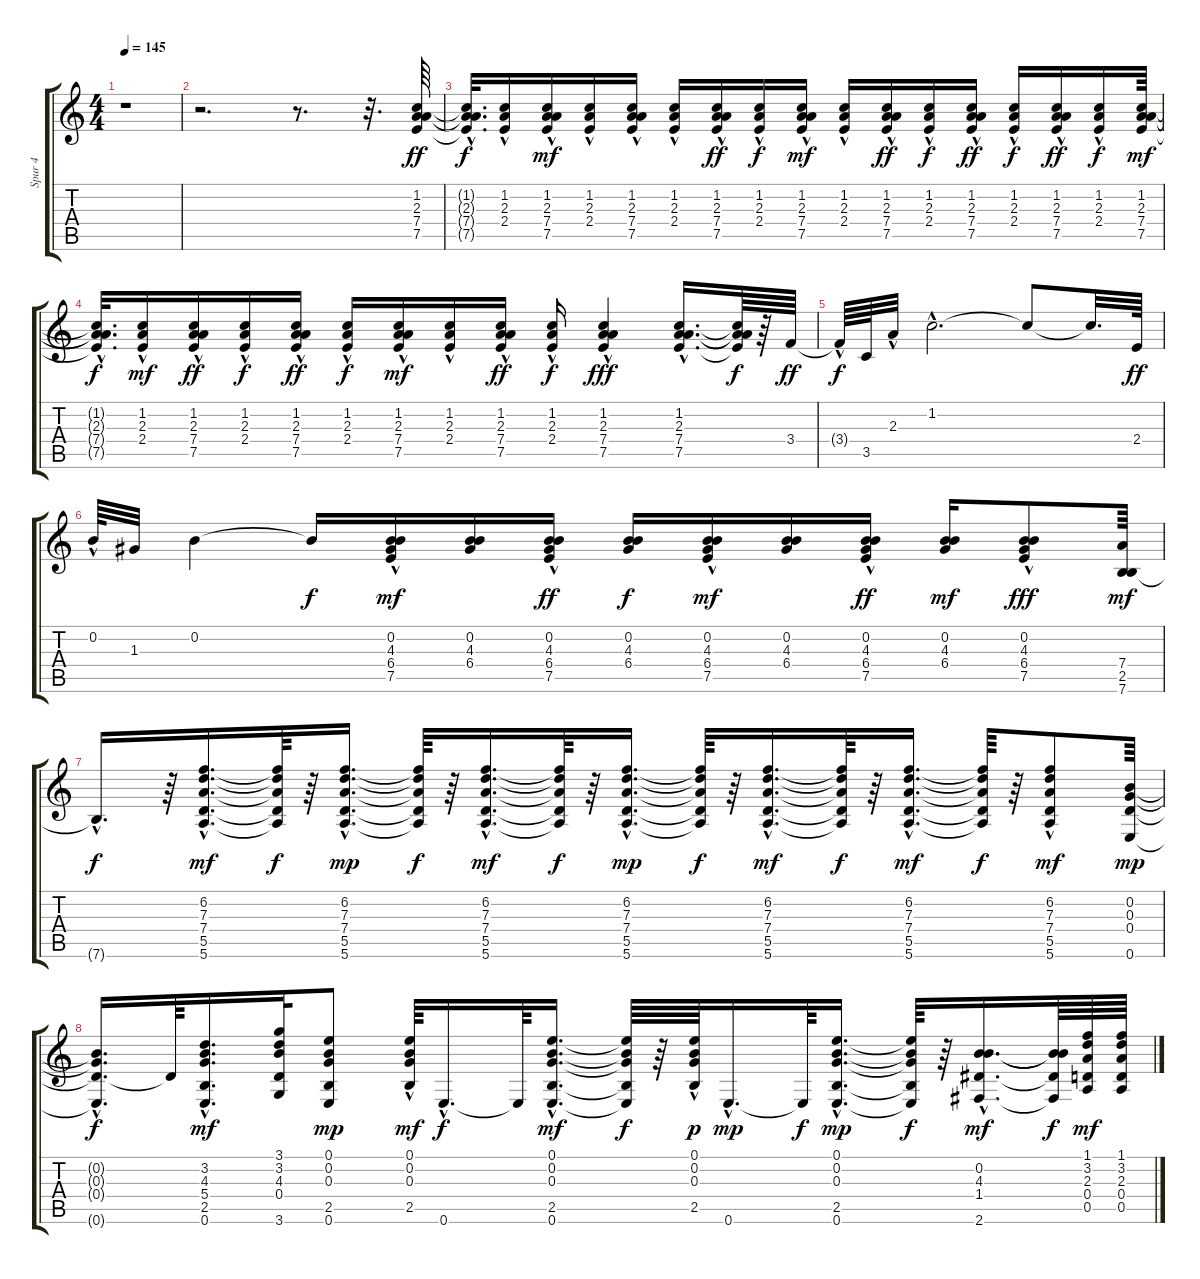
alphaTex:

\track ("Spur 4" "Spur 4") {instrument acousticguitarsteel}
\staff {score tabs}
\tuning (E4 B3 G3 D3 A2 E2) {hide}
\ts (4 4)
\tempo 145
\clef g2
\ks c
r.1{dy ff instrument acousticguitarsteel} |
r.2{d} r.8{d} r.32{d} (1.2 2.3 7.4 7.5).64 |
(1.2{hac t} 2.3{t} 7.4{t} 7.5{hac t}).32{d dy f} (1.2 2.3 2.4{hac}).16 (1.2 2.3{hac} 7.4{hac} 7.5).16{dy mf} (1.2 2.3 2.4{hac}).16 (1.2 2.3{hac} 7.4{hac} 7.5).16 (1.2 2.3 2.4{hac}).16 (1.2 2.3{hac} 7.4{hac} 7.5).16{dy ff} (1.2 2.3 2.4{hac}).16{dy f} (1.2 2.3{hac} 7.4{hac} 7.5).16{dy mf} (1.2 2.3 2.4{hac}).16 (1.2 2.3{hac} 7.4{hac} 7.5).16{dy ff} (1.2 2.3 2.4{hac}).16{dy f} (1.2 2.3{hac} 7.4{hac} 7.5).16{dy ff} (1.2 2.3 2.4{hac}).16{dy f} (1.2 2.3{hac} 7.4{hac} 7.5).16{dy ff} (1.2 2.3 2.4{hac}).16{dy f} (1.2 2.3 7.4 7.5).64{dy mf} |
(1.2{hac t} 2.3{t} 7.4{t} 7.5{hac t}).32{d dy f} (1.2 2.3 2.4{hac}).16{dy mf} (1.2 2.3{hac} 7.4{hac} 7.5).16{dy ff} (1.2 2.3 2.4{hac}).16{dy f} (1.2 2.3{hac} 7.4{hac} 7.5).16{dy ff} (1.2 2.3 2.4{hac}).16{dy f} (1.2 2.3{hac} 7.4{hac} 7.5).16{dy mf} (1.2 2.3 2.4{hac}).16 (1.2 2.3{hac} 7.4{hac} 7.5).16{dy ff} (1.2 2.3 2.4{hac}).16{dy f} (1.2{hac} 2.3 7.4 7.5{hac}).4{dy fff} (1.2{hac} 2.3{hac} 7.4{hac} 7.5{hac}).16{d} (1.2{t} 2.3{t} 7.4{t} 7.5{t}).64{dy f} r.64 3.4.64{dy ff} |
3.4{hac t}.64{dy f} 3.5.64 2.3{hac}.32 1.2{hac}.2{d} 1.2{t}.8 1.2{t}.32{d} 2.4.64{dy ff} |
0.2{hac}.64 1.3.32 0.2.4 0.2{t}.16{dy f} (0.2 4.3 6.4 7.5{hac}).16{dy mf} (0.2 4.3 6.4).16 (0.2 4.3 6.4 7.5{hac}).16{dy ff} (0.2 4.3 6.4).16{dy f} (0.2 4.3 6.4 7.5{hac}).16{dy mf} (0.2 4.3 6.4).16 (0.2 4.3 6.4 7.5{hac}).16{dy ff} (0.2 4.3 6.4).16{dy mf} (0.2{hac} 4.3{hac} 6.4 7.5{hac}).8{dy fff} (7.4 2.5 7.6).64{dy mf} |
7.6{hac t}.16{d dy f} r.64 (6.2{hac} 7.3{hac} 7.4{hac} 5.5{hac} 5.6{hac}).16{d dy mf} (6.2{t} 7.3{t} 7.4{t} 5.5{t} 5.6{t}).64{dy f} r.64 (6.2{hac} 7.3{hac} 7.4{hac} 5.5{hac} 5.6{hac}).16{d dy mp} (6.2{t} 7.3{t} 7.4{t} 5.5{t} 5.6{t}).64{dy f} r.64 (6.2{hac} 7.3{hac} 7.4{hac} 5.5{hac} 5.6{hac}).16{d dy mf} (6.2{t} 7.3{t} 7.4{t} 5.5{t} 5.6{t}).64{dy f} r.64 (6.2{hac} 7.3{hac} 7.4{hac} 5.5{hac} 5.6{hac}).16{d dy mp} (6.2{t} 7.3{t} 7.4{t} 5.5{t} 5.6{t}).64{dy f} r.64 (6.2{hac} 7.3{hac} 7.4{hac} 5.5{hac} 5.6{hac}).16{d dy mf} (6.2{t} 7.3{t} 7.4{t} 5.5{t} 5.6{t}).64{dy f} r.64 (6.2{hac} 7.3{hac} 7.4{hac} 5.5{hac} 5.6{hac}).16{d dy mf} (6.2{t} 7.3{t} 7.4{t} 5.5{t} 5.6{t}).64{dy f} r.64 (6.2{hac} 7.3{hac} 7.4{hac} 5.5 5.6).8{dy mf} (0.2 0.3 0.4 0.6).64{dy mp} |
(0.2{hac t} 0.3{hac t} 0.4{hac t} 0.6{hac t}).16{d dy f} 0.4{t}.64 (3.2 4.3 5.4{hac} 2.5{hac} 0.6{hac}).16{d dy mf} (3.1 3.2 4.3 0.4 3.6).32 (0.1 0.2 0.3 2.5 0.6).8{dy mp} (0.1{hac} 0.2{hac} 0.3{hac} 2.5{hac}).64{dy mf} 0.6{hac}.16{d dy f} 0.6{t}.64 (0.1{hac} 0.2{hac} 0.3{hac} 2.5{hac} 0.6{hac}).16{d dy mf} (0.1{t} 0.2{t} 0.3{t} 2.5{t} 0.6{t}).64{dy f} r.64 (0.1{hac} 0.2{hac} 0.3{hac} 2.5{hac}).64{dy p} 0.6{hac}.16{d dy mp} 0.6{t}.64{dy f} (0.1{hac} 0.2{hac} 0.3{hac} 2.5{hac} 0.6{hac}).16{d dy mp} (0.1{t} 0.2{t} 0.3{t} 2.5{t} 0.6{t}).64{dy f} r.64 (0.2{hac} 4.3{hac} 1.4{hac} 2.6{hac}).16{d dy mf} (0.2{t} 4.3{t} 1.4{t} 2.6{t}).64{dy f} (1.1 3.2 2.3 0.4 0.5).64{dy mf} (1.1 3.2 2.3 0.4 0.5).64
